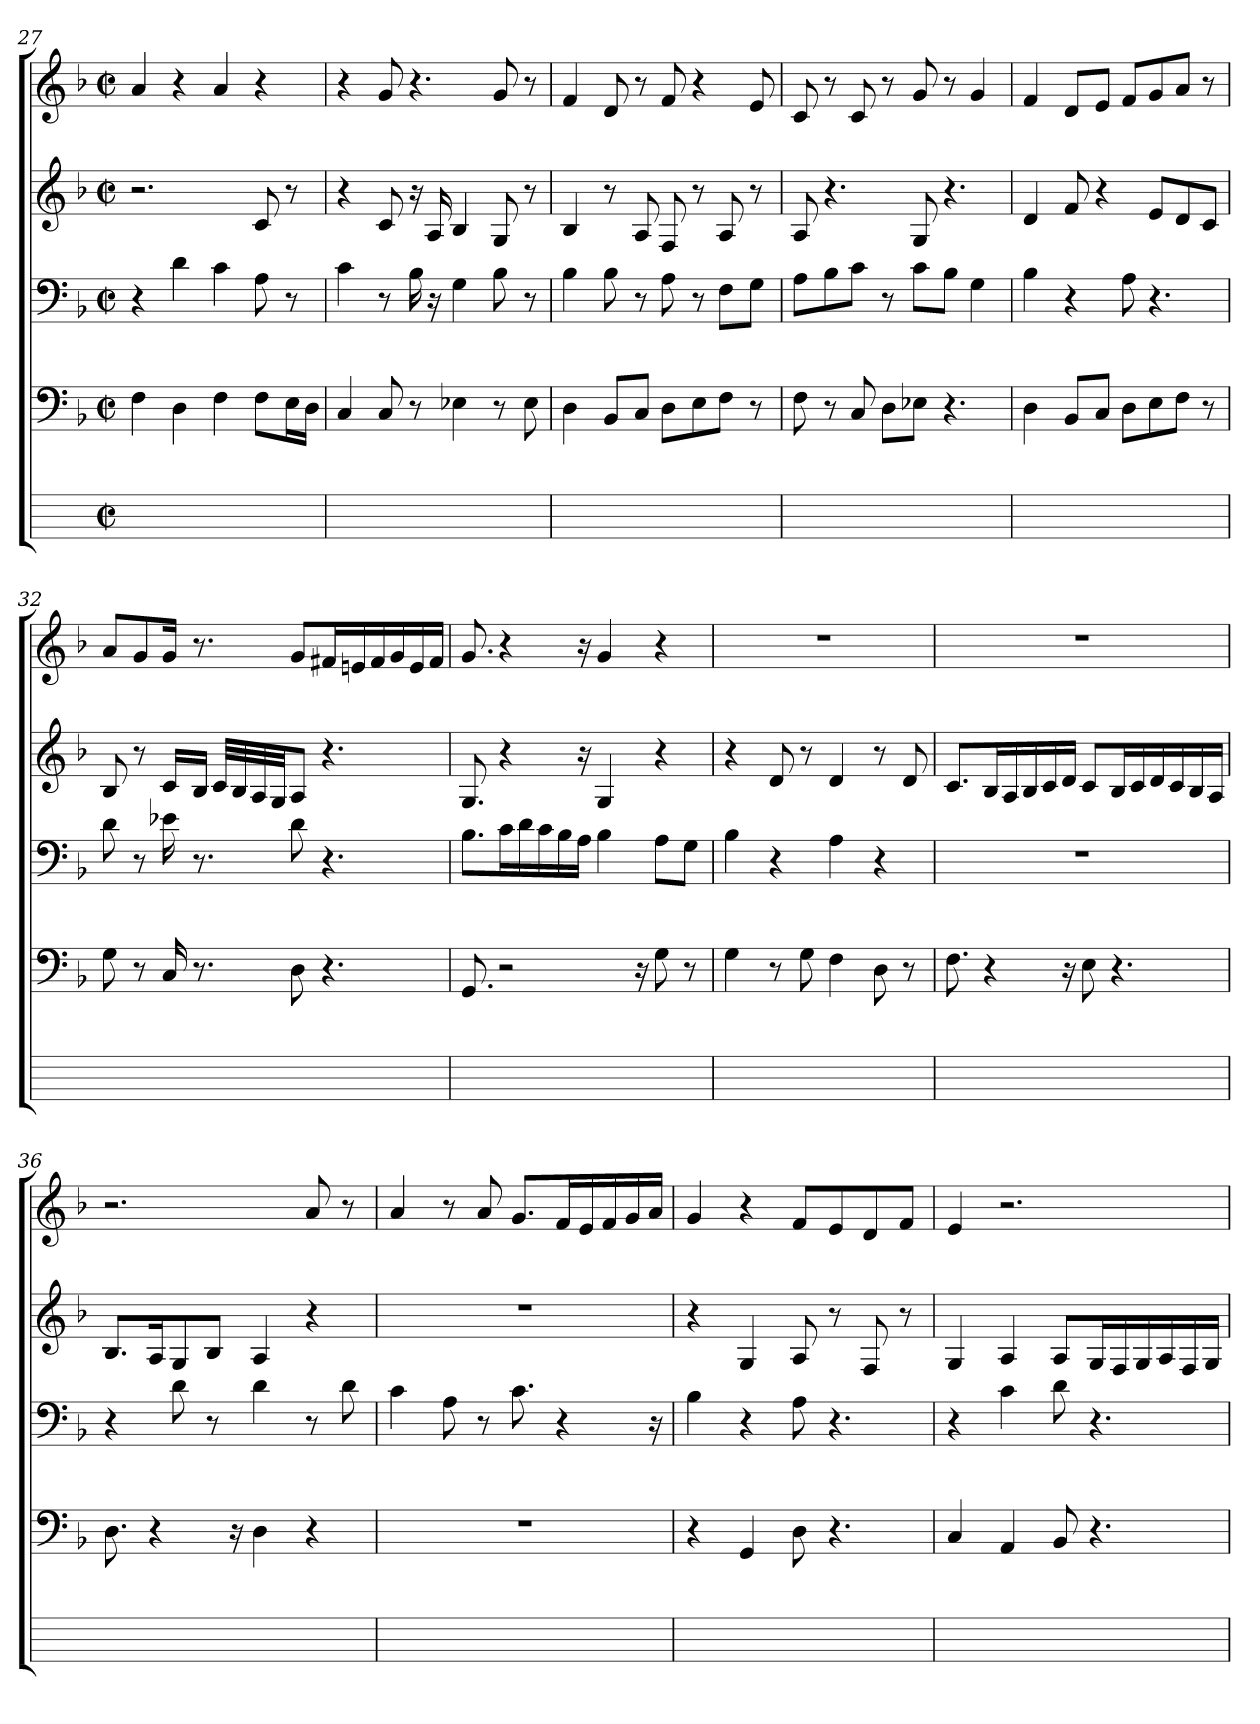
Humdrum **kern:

**kern	**kern	**kern	**kern	**kern
*part5	*part4	*part3	*part2	*part1
*staff5	*staff4	*staff3	*staff2	*staff1
*	*clefF4	*clefF4	*clefG2	*clefG2
*	*k[b-]	*k[b-]	*k[b-]	*k[b-]
*	*F:	*F:	*F:	*F:
*M2/2	*M2/2	*M2/2	*M2/2	*M2/2
*met(c|)	*met(c|)	*met(c|)	*met(c|)	*met(c|)
=27	=27	=27	=27	=27
1ryy	4F	4r	2.r	4a
.	4D	4d	.	4r
.	4F	4c	.	4ai
.	8FiL	8A	8c	4r
.	16EL	8r	8r	.
.	16DjJJ	.	.	.
=28	=28	=28	=28	=28
1ryy	4C	4c	4r	4r
.	8C	8r	8c	8g
.	8r	16B-	16r	4.r
.	.	16r	16Aj	.
.	4E-X	4G	4B-	.
.	8r	8B-	8G	8g
.	8E-	8r	8r	8r
=29	=29	=29	=29	=29
1ryy	4D	4B-	4B-	4f
.	8BB-L	8B-	8r	8d
.	8CJ	8r	8A	8r
.	8DL	8A	8F	8f
.	8EZ	8r	8r	4r
.	8FJ	8FL	8A	.
.	8r	8GJ	8r	8e
=30	=30	=30	=30	=30
1ryy	8Fi	8AL	8A	8c
.	8r	8B-	4.r	8r
.	8C	8cJ	.	8c
.	8DVL	8r	.	8r
.	8E-XJ	8ciL	8G	8g
.	4.r	8B-J	4.r	8r
.	.	4G	.	4gi
=31	=31	=31	=31	=31
1ryy	4D	4B-	4d	4f
.	8BB-L	4r	8f	8dL
.	8CJ	.	4r	8eJ
.	8DL	8A	.	8fL
.	8E	4.r	8eL	8g
.	8FJ	.	8d	8aJ
.	8r	.	8cJ	8r
=32	=32	=32	=32	=32
1ryy	8G	8d	8B-	8aiL
.	8r	8r	8r	8g
.	16C	16e-X	16cLL	16gJk
.	8.r	8.r	16B-jJJ	8.r
.	.	.	32cjLLL	.
.	.	.	32B-j	.
.	.	.	32Aj	.
.	.	.	32GjJJ	.
.	8D	8d	8AJ	8giL
.	4.r	4.r	4.r	16f#XjL
.	.	.	.	16enj
.	.	.	.	16f#
.	.	.	.	16gj
.	.	.	.	16ej
.	.	.	.	16f#jJJ
=33	=33	=33	=33	=33
1ryy	8.GG	8.B-L	8.G	8.g
.	2r	16cjL	4r	4r
.	.	16dj	.	.
.	.	16cj	.	.
.	.	16B-j	.	.
.	.	16AjJJ	16r	16r
.	.	4B-i	4Gi	4gi
.	16r	.	.	.
.	8G	8AL	4r	4r
.	8r	8GJ	.	.
=34	=34	=34	=34	=34
1ryy	4G	4B-	4r	1r
.	8r	4r	8d	.
.	8G	.	8r	.
.	4F	4A	4d	.
.	8D	4r	8r	.
.	8r	.	8d	.
=35	=35	=35	=35	=35
1ryy	8.F	1r	8.cL	1r
.	4r	.	16B-jL	.
.	.	.	16A	.
.	.	.	16B-j	.
.	.	.	16cj	.
.	16r	.	16djJJ	.
.	8EZ	.	8cL	.
.	4.r	.	16B-jL	.
.	.	.	16cj	.
.	.	.	16dj	.
.	.	.	16cj	.
.	.	.	16B-j	.
.	.	.	16AjJJ	.
=36	=36	=36	=36	=36
1ryy	8.D	4r	8.B-L	2.r
.	4r	.	16Ajk	.
.	.	8d	8GV	.
.	.	8r	8B-iJ	.
.	16r	.	.	.
.	4Di	4d	4A	.
.	4r	8r	4r	8a
.	.	8d	.	8r
=37	=37	=37	=37	=37
1ryy	1r	4c	1r	4a
.	.	8A	.	8r
.	.	8r	.	8a
.	.	8.c	.	8.gL
.	.	4r	.	16fjL
.	.	.	.	16e
.	.	.	.	16fj
.	.	.	.	16gj
.	.	16r	.	16ajJJ
=38	=38	=38	=38	=38
1ryy	4r	4B-	4r	4g
.	4GG	4r	4G	4r
.	8D	8A	8A	8fL
.	4.r	4.r	8r	8eV
.	.	.	8F	8dV
.	.	.	8r	8fiJ
=39	=39	=39	=39	=39
1ryy	4C	4r	4G	4e
.	4AA	4c	4A	2.r
.	8BB-	8d	8AiL	.
.	4.r	4.r	16GjL	.
.	.	.	16Fj	.
.	.	.	16G	.
.	.	.	16Aj	.
.	.	.	16Fj	.
.	.	.	16GjJJ	.
=	=	=	=	=
*-	*-	*-	*-	*-
